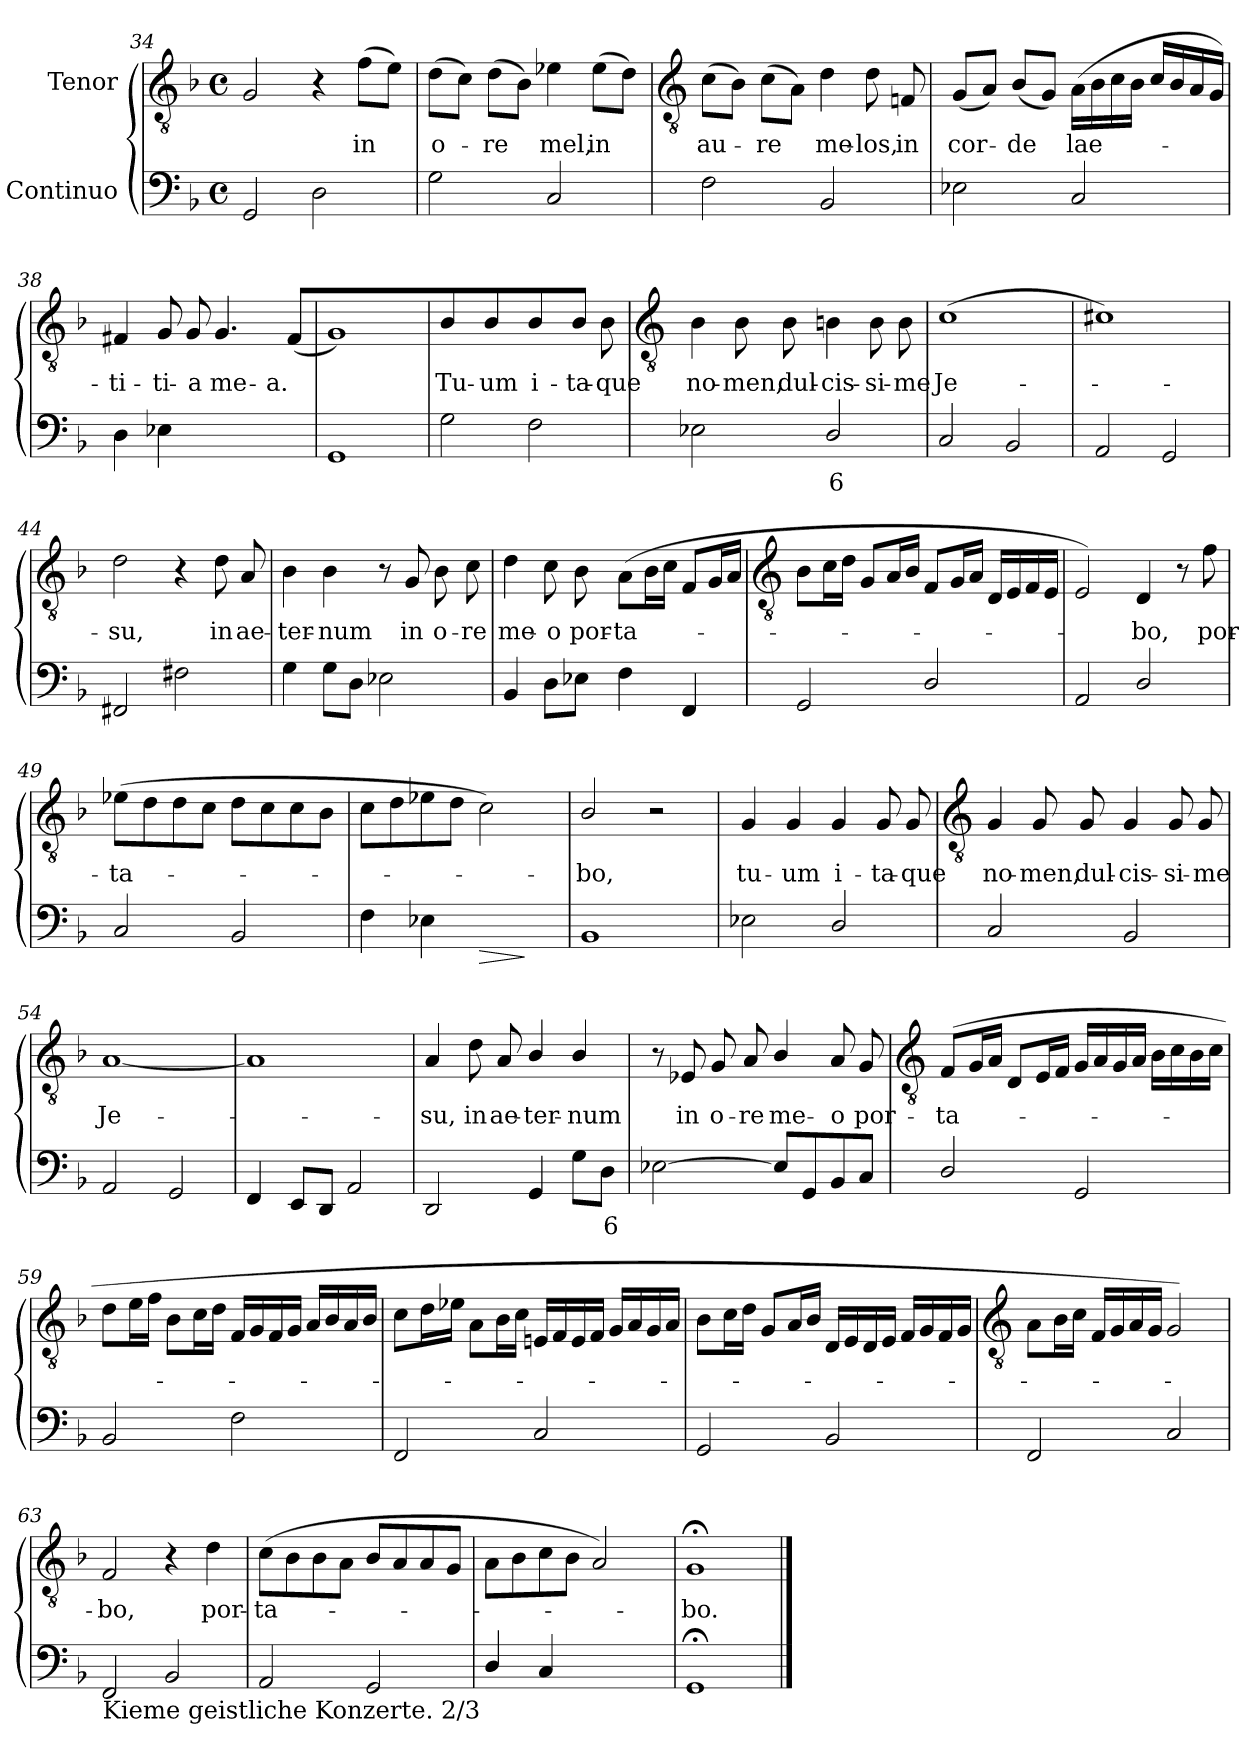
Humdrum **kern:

**kern	**text	**dynam	**kern	**text
*part2	*part2	*part2	*part1	*part1
*staff2	*staff2	*staff2	*staff1	*staff1
*I"Continuo	*	*	*I"Tenor	*
*clefF4	*	*	*clefGv2	*
*k[b-]	*	*	*k[b-]	*
*F:	*	*	*F:	*
*M4/4	*	*	*M4/4	*
*met(c)	*	*	*met(c)	*
=34	=34	=34	=34	=34
2GG	.	.	2G	.
2D	.	.	4r	.
!	!	!	!	!LO:LY:b
.	.	.	(>8fL	in
.	.	.	8eJ)	.
=35	=35	=35	=35	=35
!	!	!	!	!LO:LY:b
2G	.	.	(>8dL	o-
.	.	.	8cJ)	.
!	!	!	!	!LO:LY:b
.	.	.	(>8dL	re
.	.	.	8B-J)	.
!	!	!	!	!LO:LY:b
2C	.	.	4e-X	mel,
!	!	!	!	!LO:LY:b
.	.	.	(>8e-L	in
.	.	.	8dJ)	.
!!LO:LB:g=z
=36	=36	=36	=36	=36
*	*	*	*clefGv2	*
!	!	!	!	!LO:LY:b
2F	.	.	(>8cL	au-
.	.	.	8B-J)	.
!	!	!	!	!LO:LY:b
.	.	.	(>8cL	re
.	.	.	8AJ)	.
!	!	!	!	!LO:LY:b
2BB-	.	.	4d	me-
!	!	!	!	!LO:LY:b
.	.	.	8d	-los,
!	!	!	!	!LO:LY:b
.	.	.	8Fn	in
=37	=37	=37	=37	=37
!	!	!	!	!LO:LY:b
2E-X	.	.	(<8GL	cor-
.	.	.	8AJ)	.
!	!	!	!	!LO:LY:b
.	.	.	(<8B-L	de
.	.	.	8GJ)	.
!	!	!	!	!LO:LY:b
2C	.	.	(<16ALL	lae-
.	.	.	16B-	.
.	.	.	16c	.
.	.	.	16B-JJ	.
.	.	.	16cLL	.
.	.	.	16B-	.
.	.	.	16A	.
.	.	.	16GJJ)	.
=38	=38	=38	=38	=38
!	!	!	!	!LO:LY:b
4D	.	.	4F#X	ti-
!	!	!	!	!LO:LY:b
4E-X	.	.	8G	-ti-
!	!	!	!	!LO:LY:b
.	.	.	8G	-a
!	!LO:LY:b	!	!	!LO:LY:b
[4D/yy	4	.	4.G	me-
!	!LO:LY:b	!	!	!
4Dyy]	`	.	.	.
!	!	!	!	!LO:LY:b
.	.	.	(<8F#L	-a.
=39	=39	=39	=39	=39
1GG	.	.	1G)	.
=40	=40	=40	=40	=40
!	!	!	!	!LO:LY:b
2G	.	.	4B-	Tu-
!	!	!	!	!LO:LY:b
.	.	.	4B-	-um
!	!	!	!	!LO:LY:b
2F	.	.	4B-	i-
!	!	!	!	!LO:LY:b
.	.	.	8B-J	-ta-
!	!	!	!	!LO:LY:b
.	.	.	8B-	-que
!!LO:LB:g=z
=41	=41	=41	=41	=41
*	*	*	*clefGv2	*
!	!	!	!	!LO:LY:b
2E-X	.	.	4B-	no-
!	!	!	!	!LO:LY:b
.	.	.	8B-	-men,
!	!	!	!	!LO:LY:b
.	.	.	8B-	dul-
!	!LO:LY:b	!	!	!LO:LY:b
2D/	6	.	4Bn	-cis-
!	!	!	!	!LO:LY:b
.	.	.	8B	-si-
!	!	!	!	!LO:LY:b
.	.	.	8B	-me
=42	=42	=42	=42	=42
!	!	!	!	!LO:LY:b
2C	.	.	(>1c	Je-
2BB-	.	.	.	.
=43	=43	=43	=43	=43
2AA	.	.	1c#X)	.
2GG	.	.	.	.
=44	=44	=44	=44	=44
!	!	!	!	!LO:LY:b
2FF#X	.	.	2d	su,
2F#X	.	.	4r	.
!	!	!	!	!LO:LY:b
.	.	.	8d	in
!	!	!	!	!LO:LY:b
.	.	.	8A	ae-
=45	=45	=45	=45	=45
!	!	!	!	!LO:LY:b
4G	.	.	4B-	-ter-
!	!	!	!	!LO:LY:b
8GL	.	.	4B-	-num
8DJ	.	.	.	.
2E-X	.	.	8r	.
!	!	!	!	!LO:LY:b
.	.	.	8G	in
!	!	!	!	!LO:LY:b
.	.	.	8B-	o-
!	!	!	!	!LO:LY:b
.	.	.	8c	-re
=46	=46	=46	=46	=46
!	!	!	!	!LO:LY:b
4BB-	.	.	4d	me-
!	!	!	!	!LO:LY:b
8DL	.	.	8c	-o
!	!	!	!	!LO:LY:b
8E-XJ	.	.	8B-	por-
!	!	!	!	!LO:LY:b
4F	.	.	(>8AL	-ta-
.	.	.	16B-L	.
.	.	.	16cJJ	.
4FF	.	.	8FL	.
.	.	.	16GL	.
.	.	.	16AJJ	.
!!LO:LB:g=z
=47	=47	=47	=47	=47
*	*	*	*clefGv2	*
2GG	.	.	8B-L	.
.	.	.	16cL	.
.	.	.	16dJJ	.
.	.	.	8GL	.
.	.	.	16AL	.
.	.	.	16B-JJ	.
2D/	.	.	8FL	.
.	.	.	16GL	.
.	.	.	16AJJ	.
.	.	.	16DLL	.
.	.	.	16E	.
.	.	.	16F	.
.	.	.	16EJJ	.
=48	=48	=48	=48	=48
2AA	.	.	2E)	.
!	!	!	!	!LO:LY:b
2D/	.	.	4D	bo,
.	.	.	8r	.
!	!	!	!	!LO:LY:b
.	.	.	8f	por-
=49	=49	=49	=49	=49
!	!	!	!	!LO:LY:b
2C	.	.	(>8e-XL	-ta-
.	.	.	8d	.
.	.	.	8d	.
.	.	.	8cJ	.
2BB-	.	.	8dL	.
.	.	.	8c	.
.	.	.	8c	.
.	.	.	8B-J	.
=50	=50	=50	=50	=50
4F	.	.	8cL	.
.	.	.	8d	.
4E-X	.	.	8e-X	.
.	.	.	8dJ	.
!	!LO:LY:b	!LO:HP:b	!	!
[4Fyy	4	>	2c)	.
!	!LO:LY:b	!	!	!
4Fyy]	3	]	.	.
=51	=51	=51	=51	=51
!	!	!	!	!LO:LY:b
1BB-	.	.	2B-/	bo,
.	.	.	2r	.
=52	=52	=52	=52	=52
!	!	!	!	!LO:LY:b
2E-X	.	.	4G	tu-
!	!	!	!	!LO:LY:b
.	.	.	4G	-um
!	!	!	!	!LO:LY:b
2D/	.	.	4G	i-
!	!	!	!	!LO:LY:b
.	.	.	8G	-ta-
!	!	!	!	!LO:LY:b
.	.	.	8G	-que
!!LO:LB:g=z
=53	=53	=53	=53	=53
*	*	*	*clefGv2	*
!	!	!	!	!LO:LY:b
2C	.	.	4G	no-
!	!	!	!	!LO:LY:b
.	.	.	8G	-men,
!	!	!	!	!LO:LY:b
.	.	.	8G	dul-
!	!	!	!	!LO:LY:b
2BB-	.	.	4G	-cis-
!	!	!	!	!LO:LY:b
.	.	.	8G	-si-
!	!	!	!	!LO:LY:b
.	.	.	8G	-me
=54	=54	=54	=54	=54
!	!	!	!	!LO:LY:b
2AA	.	.	[1A	Je-
2GG	.	.	.	.
=55	=55	=55	=55	=55
4FF	.	.	1A]	.
8EEL	.	.	.	.
8DDJ	.	.	.	.
2AA	.	.	.	.
=56	=56	=56	=56	=56
!	!	!	!	!LO:LY:b
2DD	.	.	4A	su,
!	!	!	!	!LO:LY:b
.	.	.	8d	in
!	!	!	!	!LO:LY:b
.	.	.	8A	ae-
!	!	!	!	!LO:LY:b
4GG	.	.	4B-/	-ter-
!	!	!	!	!LO:LY:b
8GL	.	.	4B-/	-num
!	!LO:LY:b	!	!	!
8DJ	6	.	.	.
=57	=57	=57	=57	=57
[2E-X	.	.	8r	.
!	!	!	!	!LO:LY:b
.	.	.	8E-X	in
!	!	!	!	!LO:LY:b
.	.	.	8G	o-
!	!	!	!	!LO:LY:b
.	.	.	8A	-re
!	!	!	!	!LO:LY:b
8E-L]	.	.	4B-/	me-
8GG	.	.	.	.
!	!	!	!	!LO:LY:b
8BB-	.	.	8A	-o
!	!	!	!	!LO:LY:b
8CJ	.	.	8G	por-
!!LO:LB:g=z
=58	=58	=58	=58	=58
*	*	*	*clefGv2	*
!	!	!	!	!LO:LY:b
2D/	.	.	(<8FL	-ta-
.	.	.	16GL	.
.	.	.	16AJJ	.
.	.	.	8DL	.
.	.	.	16EL	.
.	.	.	16FJJ	.
2GG	.	.	16GLL	.
.	.	.	16A	.
.	.	.	16G	.
.	.	.	16AJJ	.
.	.	.	16B-LL	.
.	.	.	16c	.
.	.	.	16B-	.
.	.	.	16cJJ	.
=59	=59	=59	=59	=59
2BB-	.	.	8dL	.
.	.	.	16eL	.
.	.	.	16fJJ	.
.	.	.	8B-L	.
.	.	.	16cL	.
.	.	.	16dJJ	.
2F	.	.	16FLL	.
.	.	.	16G	.
.	.	.	16F	.
.	.	.	16GJJ	.
.	.	.	16ALL	.
.	.	.	16B-	.
.	.	.	16A	.
.	.	.	16B-JJ	.
=60	=60	=60	=60	=60
2FF	.	.	8cL	.
.	.	.	16dL	.
.	.	.	16e-XJJ	.
.	.	.	8AL	.
.	.	.	16B-L	.
.	.	.	16cJJ	.
2C	.	.	16EnLL	.
.	.	.	16F	.
.	.	.	16E	.
.	.	.	16FJJ	.
.	.	.	16GLL	.
.	.	.	16A	.
.	.	.	16G	.
.	.	.	16AJJ	.
=61	=61	=61	=61	=61
2GG	.	.	8B-L	.
.	.	.	16cL	.
.	.	.	16dJJ	.
.	.	.	8GL	.
.	.	.	16AL	.
.	.	.	16B-JJ	.
2BB-	.	.	16DLL	.
.	.	.	16E	.
.	.	.	16D	.
.	.	.	16EJJ	.
.	.	.	16FLL	.
.	.	.	16G	.
.	.	.	16F	.
.	.	.	16GJJ	.
!!LO:LB:g=z
=62	=62	=62	=62	=62
*	*	*	*clefGv2	*
2FF	.	.	8AL	.
.	.	.	16B-L	.
.	.	.	16cJJ	.
.	.	.	16FLL	.
.	.	.	16G	.
.	.	.	16A	.
.	.	.	16GJJ	.
2C	.	.	2G)	.
=63	=63	=63	=63	=63
!LO:TX:b:t=Kieme geistliche Konzerte. 2/3	!	!	!	!
!	!	!	!	!LO:LY:b
2FF	.	.	2F	bo,
2BB-	.	.	4r	.
!	!	!	!	!LO:LY:b
.	.	.	4d	por-
=64	=64	=64	=64	=64
!	!	!	!	!LO:LY:b
2AA	.	.	(>8cL	-ta-
.	.	.	8B-	.
.	.	.	8B-	.
.	.	.	8AJ	.
2GG	.	.	8B-L	.
.	.	.	8A	.
.	.	.	8A	.
.	.	.	8GJ	.
=65	=65	=65	=65	=65
4D/	.	.	8AL	.
.	.	.	8B-	.
4C	.	.	8c	.
.	.	.	8B-J	.
!	!LO:LY:b	!	!	!
[4Dyy	4	.	2A)	.
4Dyy]	.	.	.	.
=66	=66	=66	=66	=66
!	!	!	!	!LO:LY:b
1GG;<	.	.	1G;<	bo.
==	==	==	==	==
*-	*-	*-	*-	*-
